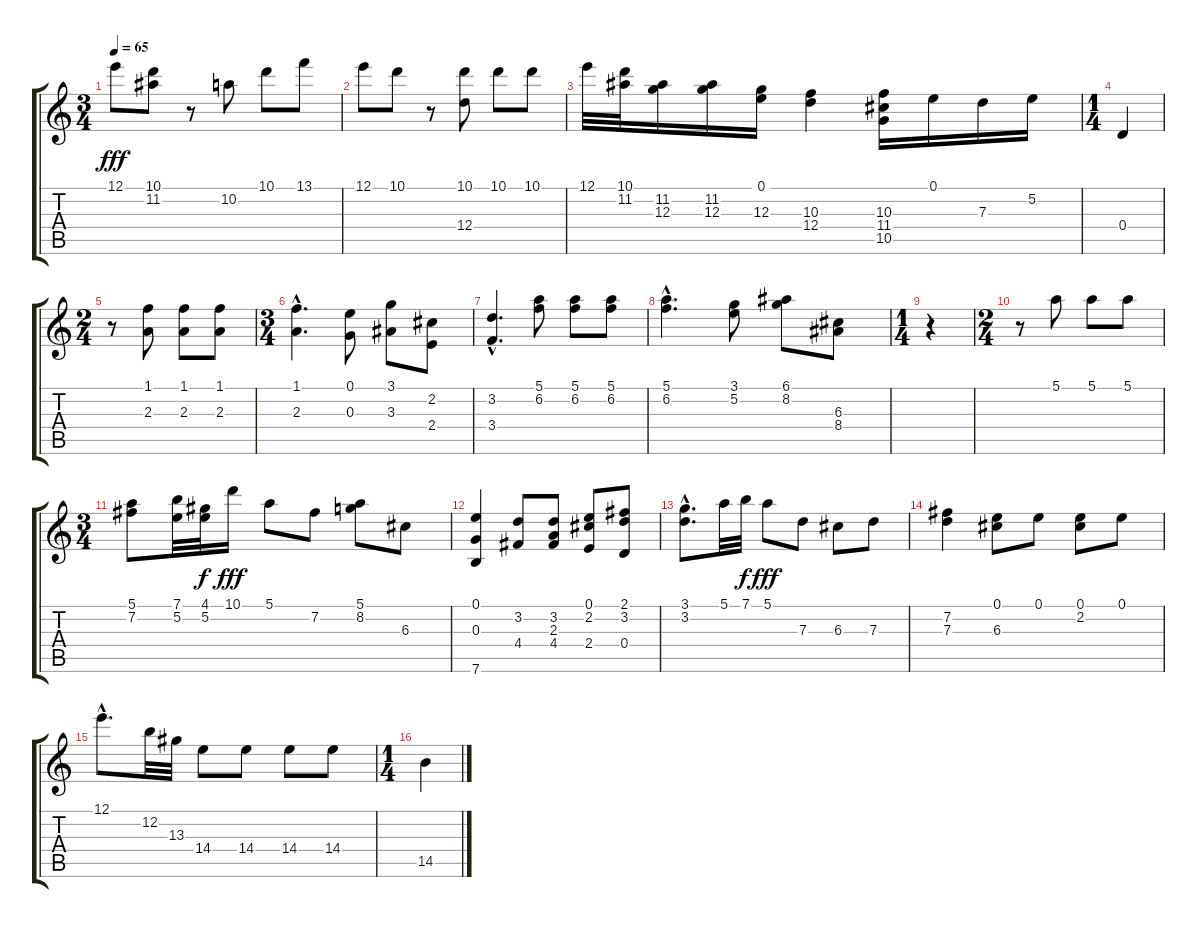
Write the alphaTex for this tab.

\track "" {instrument acousticguitarnylon}
\staff {score tabs}
\tuning (E4 B3 G3 D3 A2 E2) {hide}
\ts (3 4)
\tempo 65
\clef g2
\ks c
12.1.8{dy fff} (10.1 11.2).8 r.8 10.2.8 10.1.8 13.1.8 |
12.1.8 10.1.8 r.8 (10.1 12.4).8 10.1.8 10.1.8 |
12.1.32 (10.1 11.2).32 (11.2 12.3).16 (11.2 12.3).16 (0.1 12.3).16 (10.3 12.4).4 (10.3 11.4 10.5).16 0.1.16 7.3.16 5.2.16 |
\ts (1 4)
0.4.4 |
\ts (2 4)
r.8 (1.1 2.3).8 (1.1 2.3).8 (1.1 2.3).8 |
\ts (3 4)
(1.1{hac} 2.3{hac}).4{d} (0.1 0.3).8 (3.1 3.3).8 (2.2 2.4).8 |
(3.2{hac} 3.4{hac}).4{d} (5.1 6.2).8 (5.1 6.2).8 (5.1 6.2).8 |
(5.1{hac} 6.2{hac}).4{d} (3.1 5.2).8 (6.1 8.2).8 (6.3 8.4).8 |
\ts (1 4)
r.4 |
\ts (2 4)
r.8 5.1.8 5.1.8 5.1.8 |
\ts (3 4)
(5.1 7.2).8 (7.1 5.2).32 (4.1 5.2).32{dy f} 10.1.16{dy fff} 5.1.8 7.2.8 (5.1 8.2).8 6.3.8 |
(0.1 0.3 7.6).4 (3.2 4.4).8 (3.2 2.3 4.4).8 (0.1 2.2 2.4).8 (2.1 3.2 0.4).8 |
(3.1{hac} 3.2{hac}).8{d} 5.1.32 7.1.32{dy f} 5.1.8{dy fff} 7.3.8 6.3.8 7.3.8 |
(7.2 7.3).4 (0.1 6.3).8 0.1.8 (0.1 2.2).8 0.1.8 |
12.1{hac}.8{d} 12.2.32 13.3.32 14.4.8 14.4.8 14.4.8 14.4.8 |
\ts (1 4)
14.5.4
